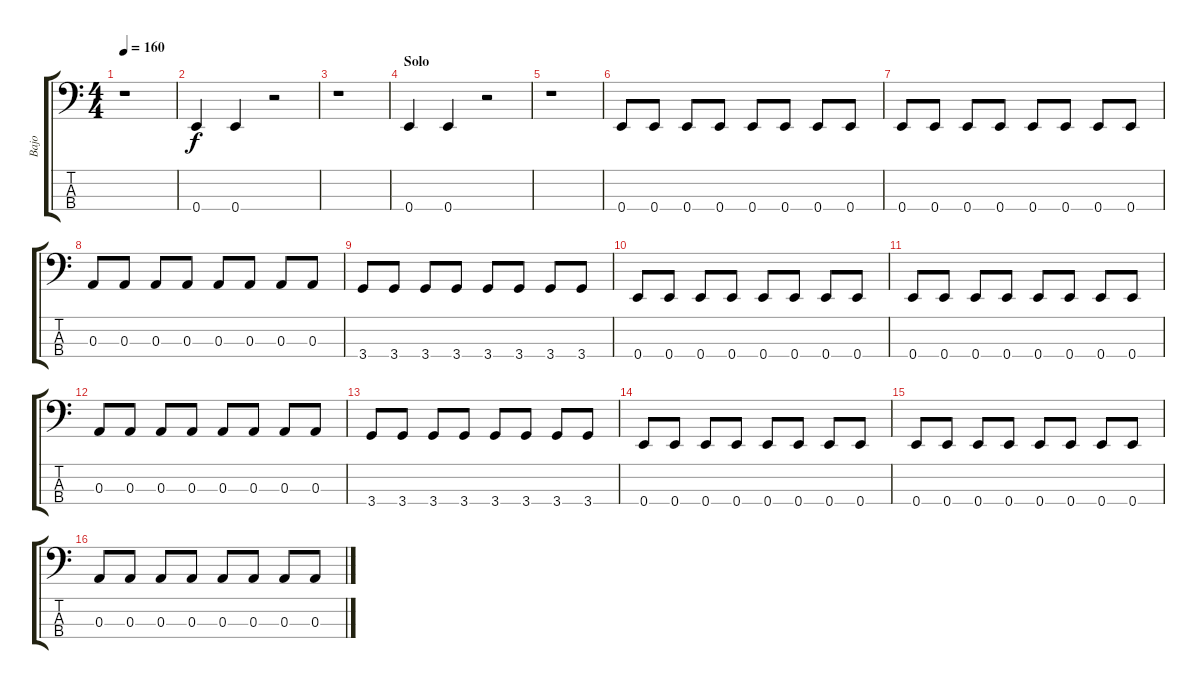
\track ("Bajo" "Bajo") {instrument electricbassfinger}
\staff {score tabs}
\tuning (G2 D2 A1 E1) {hide}
\ts (4 4)
\tempo 160
\clef f4
\ks c
r.1{dy f} |
0.4.4 0.4.4 r.2 |
r.1 |
\section ("" "Solo")
0.4.4 0.4.4 r.2 |
r.1 |
0.4.8 0.4.8 0.4.8 0.4.8 0.4.8 0.4.8 0.4.8 0.4.8 |
0.4.8 0.4.8 0.4.8 0.4.8 0.4.8 0.4.8 0.4.8 0.4.8 |
0.3.8 0.3.8 0.3.8 0.3.8 0.3.8 0.3.8 0.3.8 0.3.8 |
3.4.8 3.4.8 3.4.8 3.4.8 3.4.8 3.4.8 3.4.8 3.4.8 |
0.4.8 0.4.8 0.4.8 0.4.8 0.4.8 0.4.8 0.4.8 0.4.8 |
0.4.8 0.4.8 0.4.8 0.4.8 0.4.8 0.4.8 0.4.8 0.4.8 |
0.3.8 0.3.8 0.3.8 0.3.8 0.3.8 0.3.8 0.3.8 0.3.8 |
3.4.8 3.4.8 3.4.8 3.4.8 3.4.8 3.4.8 3.4.8 3.4.8 |
0.4.8 0.4.8 0.4.8 0.4.8 0.4.8 0.4.8 0.4.8 0.4.8 |
0.4.8 0.4.8 0.4.8 0.4.8 0.4.8 0.4.8 0.4.8 0.4.8 |
0.3.8 0.3.8 0.3.8 0.3.8 0.3.8 0.3.8 0.3.8 0.3.8
